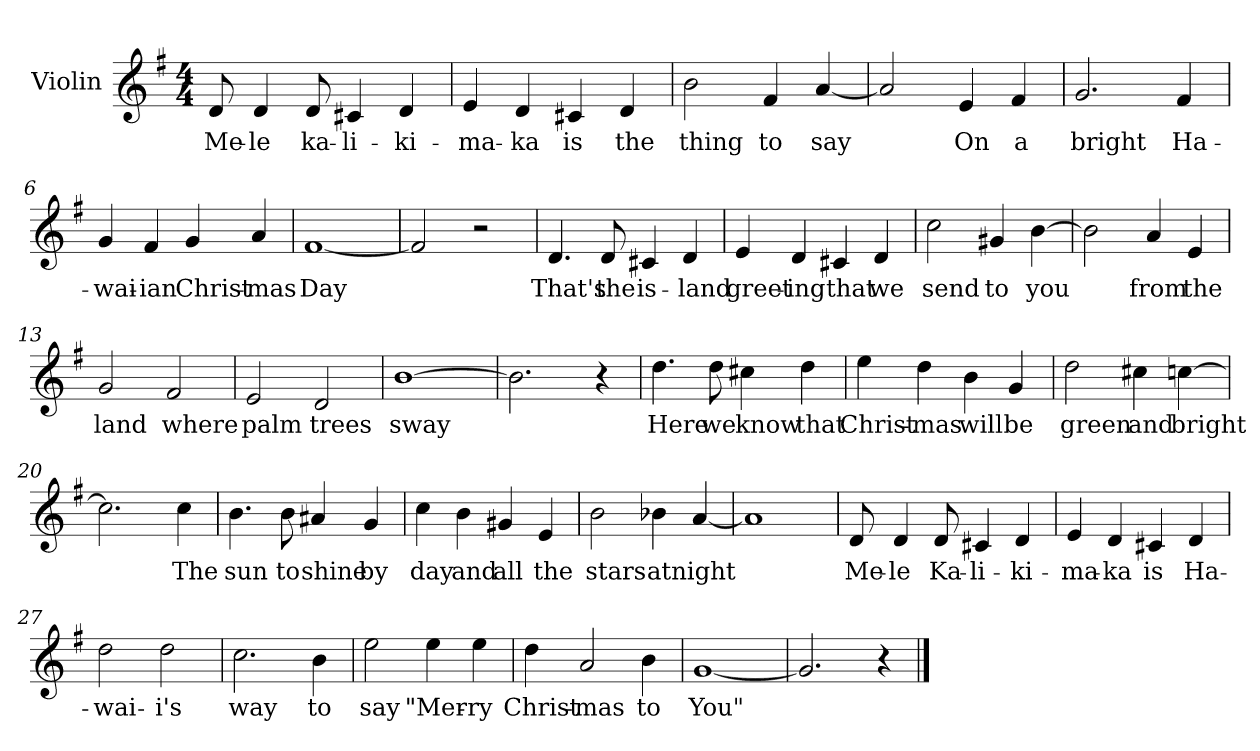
**kern	**text
*part1	*part1
*staff1	*staff1
*I"Violin	*
*I'Vln	*
*clefG2	*
*k[f#]	*
*G:	*
*M4/4	*
=1	=1
8d/	Me-
4d/	-le
8d/	ka-
4c#X/	-li-
4d/	-ki-
=2	=2
4e/	-ma-
4d/	-ka
4c#X/	is
4d/	the
=3	=3
2b\	thing
4f#/	to
[4a/	say
=4	=4
2a/]	.
4e/	On
4f#/	a
!!LO:LB:g=z
=5	=5
2.g/	bright
4f#/	Ha-
=6	=6
4g/	-wai-
4f#/	-ian
4g/	Christ-
4a/	-mas
=7	=7
[1f#	Day
=8	=8
2f#/]	.
2r	.
!!LO:LB:g=z
=9	=9
4.d/	That's
8d/	the
4c#X/	is-
4d/	-land
=10	=10
4e/	greet-
4d/	-ing
4c#X/	that
4d/	we
=11	=11
2cc\	send
4g#X/	to
[4b\	you
=12	=12
2b\]	.
4a/	from
4e/	the
!!LO:LB:g=z
=13	=13
2g/	land
2f#/	where
=14	=14
2e/	palm
2d/	trees
=15	=15
[1b	sway
=16	=16
2.b\]	.
4r	.
!!LO:LB:g=z
=17	=17
4.dd\	Here
8dd\	we
4cc#X\	know
4dd\	that
=18	=18
4ee\	Christ-
4dd\	-mas
4b\	will
4g/	be
=19	=19
2dd\	green
4cc#X\	and
[4ccn\	bright
=20	=20
2.cc\]	.
4cc\	The
!!LO:LB:g=z
=21	=21
4.b\	sun
8b\	to
4a#X/	shine
4g/	by
=22	=22
4cc\	day
4b\	and
4g#X/	all
4e/	the
=23	=23
2b\	stars
4b-X\	at
[4a/	night
=24	=24
1a]	.
!!LO:LB:g=z
=25	=25
8d/	Me-
4d/	-le
8d/	Ka-
4c#X/	-li-
4d/	-ki-
=26	=26
4e/	-ma-
4d/	-ka
4c#X/	is
4d/	Ha-
=27	=27
2dd\	-wai-
2dd\	-i's
=28	=28
2.cc\	way
4b\	to
!!LO:LB:g=z
=29	=29
2ee\	say
4ee\	"Mer-
4ee\	-ry
=30	=30
4dd\	Christ-
2a/	-mas
4b\	to
=31	=31
[1g	You"
=32	=32
2.g/]	.
4r	.
==	==
*-	*-
